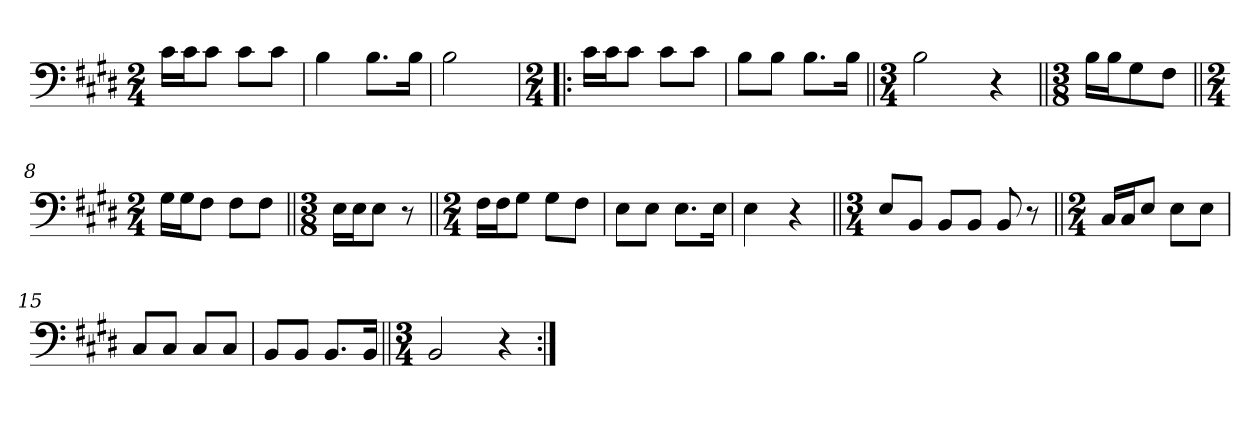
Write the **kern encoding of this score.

**kern
*part1
*staff1
*clefF4
*k[f#c#g#d#]
*M2/4
=1
16c#\LL
16c#\J
8c#\J
8c#\L
8c#\J
=2
4B\
8.B\L
16B\Jk
=3
2B\
=4!|:
*M2/4
16c#\LL
16c#\J
8c#\J
8c#\L
8c#\J
=5
8B\L
8B\J
8.B\L
16B\Jk
=6||
*M3/4
2B\
4r
=7||
*M3/8
16B\LL
16B\J
8G#\
8F#\J
=8||
*M2/4
16G#\LL
16G#\J
8F#\J
8F#\L
8F#\J
=9||
*M3/8
16E\LL
16E\J
8E\J
8r
=10||
*M2/4
16F#\LL
16F#\J
8G#\J
8G#\L
8F#\J
=11
8E\L
8E\J
8.E\L
16E\Jk
=12
4E\
4r
=13||
*M3/4
8E/L
8BB/J
8BB/L
8BB/J
8BB/
8r
=14||
*M2/4
16C#/LL
16C#/J
8E/J
8E\L
8E\J
=15
8C#/L
8C#/J
8C#/L
8C#/J
=16
8BB/L
8BB/J
8.BB/L
16BB/Jk
=17||
*M3/4
2BB/
4r
=:|!
*-
